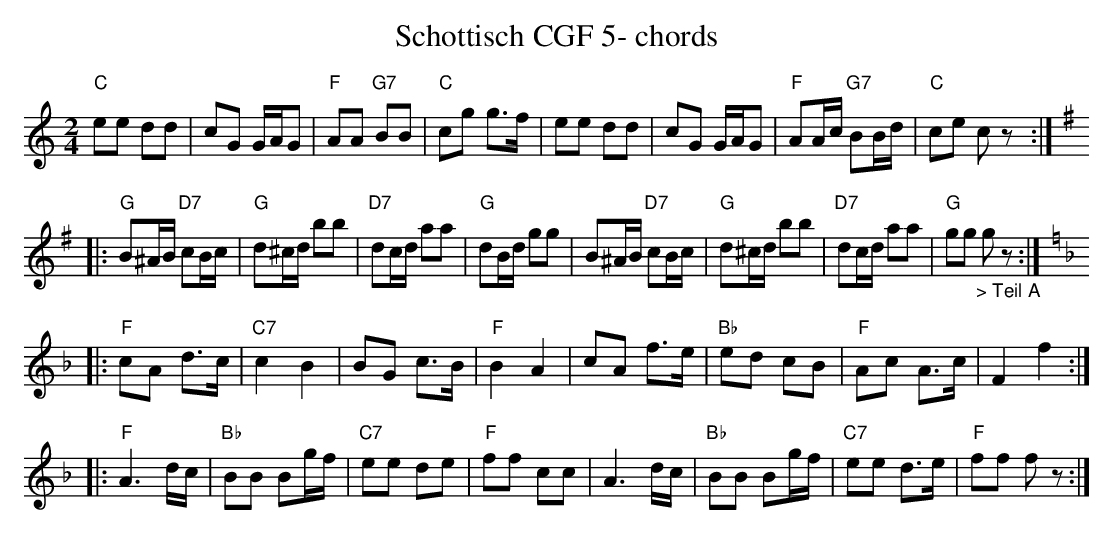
X:1
T:Schottisch CGF 5- chords
M:2/4
L:1/8
K:Cmaj%%MIDI gchordon
"C"ee dd | cG G/2A/2G | "F"AA "G7"BB | "C"cg g>f | ee dd | cG G/2A/2G | "F"AA/2c/2 "G7"BB/2d/2 | "C"ce cz :: [K:Gmaj]
"G"B^A/2B/2 "D7"cB/2c/2 | "G"d^c/2d/2 bb | "D7"dc/2d/2 aa | "G"dB/2d/2 gg | B^A/2B/2 "D7"cB/2c/2 | "G"d^c/2d/2 bb | "D7"dc/2d/2 aa | "G"gg "_> Teil A"gz :| [K:Fmaj]
|:  "F"cA d>c | "C7"c2B2 | BG c>B | "F"B2A2 | cA f>e | "Bb"ed cB | "F"Ac A>c | F2f2 ::
"F"A3d/2c/2 | "Bb"BB Bg/2f/2 | "C7"ee de | "F"ff cc | A3 d/2c/2 | "Bb"BB Bg/2f/2 | "C7"ee d>e | "F"ff fz :|
